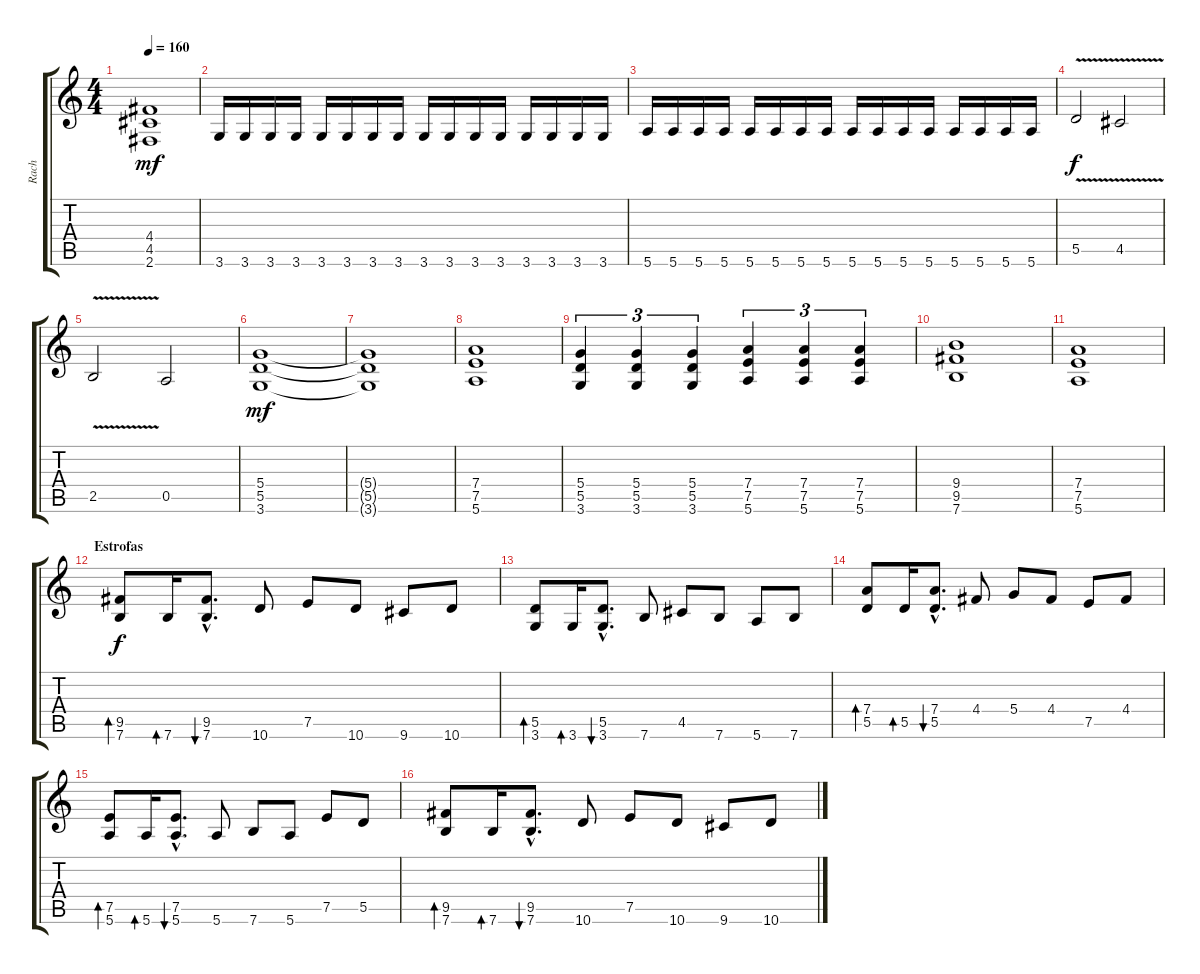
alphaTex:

\track ("Rach" "Rach") {instrument distortionguitar}
\staff {score tabs}
\tuning (E4 B3 G3 D3 A2 E2) {hide}
\ts (4 4)
\tempo 160
\clef g2
\ks c
(4.4{t} 4.5{t} 2.6{t}).1{dy mf} |
3.6.16 3.6.16 3.6.16 3.6.16 3.6.16 3.6.16 3.6.16 3.6.16 3.6.16 3.6.16 3.6.16 3.6.16 3.6.16 3.6.16 3.6.16 3.6.16 |
5.6.16 5.6.16 5.6.16 5.6.16 5.6.16 5.6.16 5.6.16 5.6.16 5.6.16 5.6.16 5.6.16 5.6.16 5.6.16 5.6.16 5.6.16 5.6.16 |
5.5{v}.2{dy f} 4.5{v}.2 |
2.5{v}.2 0.5.2 |
(5.4 5.5 3.6).1{dy mf} |
(5.4{t} 5.5{t} 3.6{t}).1 |
(7.4 7.5 5.6).1 |
(5.4 5.5 3.6).4{tu (3 2)} (5.4 5.5 3.6).4{tu (3 2)} (5.4 5.5 3.6).4{tu (3 2)} (7.4 7.5 5.6).4{tu (3 2)} (7.4 7.5 5.6).4{tu (3 2)} (7.4 7.5 5.6).4{tu (3 2)} |
(9.4 9.5 7.6).1 |
(7.4 7.5 5.6).1 |
\section ("" "Estrofas")
(9.5 7.6).8{bd 30 dy f} 7.6.16{bd 30} (9.5{hac} 7.6{hac}).8{d bu 30} 10.6.8 7.5.8 10.6.8 9.6.8 10.6.8 |
(5.5 3.6).8{bd 30} 3.6.16{bd 30} (5.5{hac} 3.6{hac}).8{d bu 30} 7.6.8 4.5.8 7.6.8 5.6.8 7.6.8 |
(7.4 5.5).8{bd 30} 5.5.16{bd 30} (7.4{hac} 5.5{hac}).8{d bu 30} 4.4.8 5.4.8 4.4.8 7.5.8 4.4.8 |
(7.5 5.6).8{bd 30} 5.6.16{bd 30} (7.5{hac} 5.6{hac}).8{d bu 30} 5.6.8 7.6.8 5.6.8 7.5.8 5.5.8 |
(9.5 7.6).8{bd 30} 7.6.16{bd 30} (9.5{hac} 7.6{hac}).8{d bu 30} 10.6.8 7.5.8 10.6.8 9.6.8 10.6.8
